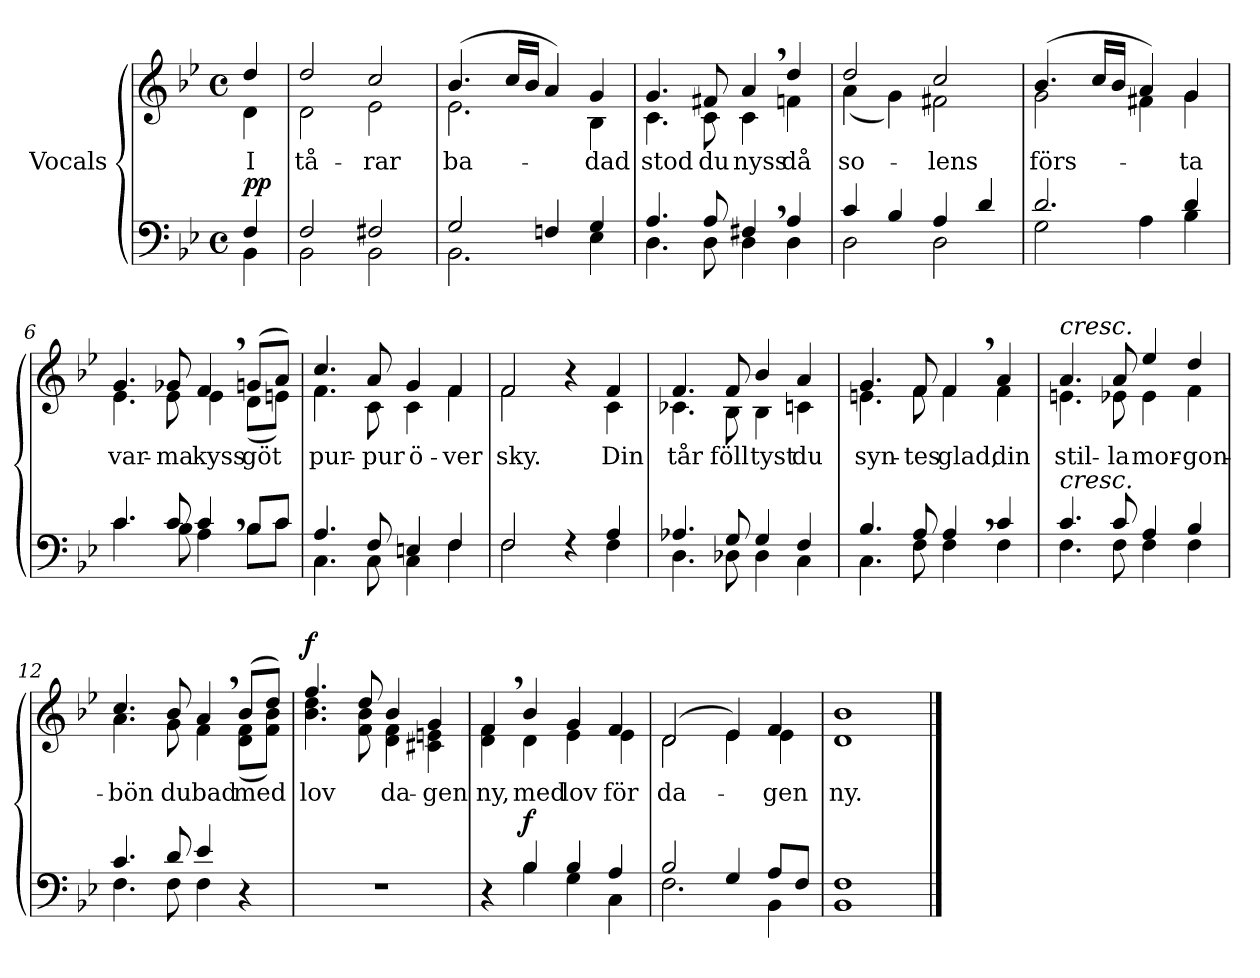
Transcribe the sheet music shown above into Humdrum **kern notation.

**kern	**kern	**text	**dynam
*part1	*part1	*part1	*part1
*staff2	*staff1	*staff1	*staff1/2
*I"Vocals	*	*	*
*clefF4	*clefG2	*	*
*k[b-e-]	*k[b-e-]	*	*
*B-:	*B-:	*	*
*M4/4	*M4/4	*	*
*met(c)	*met(c)	*	*
=	=	=	=
*^	*	*	*
!	!	!LO:TX:a:B:t=Långsamt	!	!
!	!	!	!LO:LY:b	!LO:DY:a=2
*	*	*^	*	*
!	!	!	!	!	!LO:DY:n=1:a
4F/	4BB-\	4dd/	4d\	I	p p
=1	=1	=1	=1	=1	=1
!	!	!	!	!LO:LY:b	!
2F/	2BB-\	2dd/	2d\	tå-	.
!	!	!	!	!LO:LY:b	!
2F#X/	2BB-\	2cc/	2e-\	-rar	.
=2	=2	=2	=2	=2	=2
!	!	!	!	!LO:LY:b	!
2G/	2.BB-\	(>4.b-/	2.e-\	ba-	.
.	.	16cc/LL	.	.	.
.	.	16b-/JJ	.	.	.
4Fni/	.	4a/)	.	.	.
!	!	!	!	!LO:LY:b	!
4G/	4E-\	4g/	4B-\	-dad	.
=3	=3	=3	=3	=3	=3
!	!	!	!	!LO:LY:b	!
4.A/	4.D\	4.g/	4.c\	stod	.
!	!	!	!	!LO:LY:b	!
8A/	8D\	8f#X/	8c\	du	.
!	!	!	!	!LO:LY:b	!
4F#X,>/	4D\	4a,>/	4c\	nyss	.
!	!	!	!	!LO:LY:b	!
4A/	4D\	4dd/	4f\	då	.
=4	=4	=4	=4	=4	=4
!	!	!	!	!LO:LY:b	!
4c/	2D\	2dd/	(<4a\	so-	.
4B-/	.	.	4g\)	.	.
!	!	!	!	!LO:LY:b	!
4A/	2D\	2cc/	2f#X\	-lens	.
4d/	.	.	.	.	.
!!LO:LB:g=z	!!
=5	=5	=5	=5	=5	=5
!	!	!	!	!LO:LY:b	!
2.d/	2G\	(>4.b-/	2g\	förs-	.
.	.	16cc/LL	.	.	.
.	.	16b-/JJ	.	.	.
.	4A\	4a/)	4f#X\	.	.
!	!	!	!	!LO:LY:b	!
4d/	4B-\	4g/	4g\	-ta	.
=6	=6	=6	=6	=6	=6
!	!	!	!	!LO:LY:b	!
4.c/	4.c\	4.g/	4.e-\	var-	.
!	!	!	!	!LO:LY:b	!
8c/	8B-\	8g-X/	8e-\	-ma	.
!	!	!	!	!LO:LY:b	!
4c,>/	4A\	4f,>/	4e-\	kyss	.
!	!	!	!	!LO:LY:b	!
8B-/L	8B-\L	(>8gn/L	(<8d\L	göt	.
8c/J	8c\J	8a/J)	8en\J)	.	.
=7	=7	=7	=7	=7	=7
!	!	!	!	!LO:LY:b	!
4.A/	4.C\	4.cc/	4.f\	pur-	.
!	!	!	!	!LO:LY:b	!
8F/	8C\	8a/	8c\	-pur	.
!	!	!	!	!LO:LY:b	!
4En/	4C\	4g/	4c\	ö-	.
!	!	!	!	!LO:LY:b	!
4F/	4F\	4f/	4f\	-ver	.
=8	=8	=8	=8	=8	=8
!	!	!	!	!LO:LY:b	!
2F/	2F\	2f/	2f\	sky.	.
4rE	4ryy	4ryy	4r	.	.
!	!	!	!	!LO:LY:b	!
4A/	4F\	4f/	4c\	Din	.
!!LO:LB:g=z	!!
=9	=9	=9	=9	=9	=9
!	!	!	!	!LO:LY:b	!
4.A-X/	4.D\	4.f/	4.c-X\	tår	.
!	!	!	!	!LO:LY:b	!
8G/	8D-X\	8f/	8B-\	föll	.
!	!	!	!	!LO:LY:b	!
4G/	4D-\	4b-/	4B-\	tyst	.
!	!	!	!	!LO:LY:b	!
4F/	4C\	4a/	4cn\	du	.
=10	=10	=10	=10	=10	=10
!	!	!	!	!LO:LY:b	!
4.B-/	4.C\	4.g/	4.en\	syn-	.
!	!	!	!	!LO:LY:b	!
8A/	8F\	8f/	8f\	-tes	.
!	!	!	!	!LO:LY:b	!
4A,>/	4F\	4f,>/	4f\	glad,	.
!	!	!	!	!LO:LY:b	!
4c/	4F\	4a/	4f\	din	.
=11	=11	=11	=11	=11	=11
!	!	!LO:TX:a:i:t=cresc.	!	!	!
!LO:TX:a:i:t=cresc.	!	!	!	!	!
!	!	!	!	!LO:LY:b	!
4.c/	4.F\	4.a/	4.en\	stil-	.
!	!	!	!	!LO:LY:b	!
8c/	8F\	8a/	8e-X\	-la	.
!	!	!	!	!LO:LY:b	!
4A/	4F\	4ee-/	4e-\	mor-	.
!	!	!	!	!LO:LY:b	!
4B-/	4F\	4dd/	4f\	-gon-	.
=12	=12	=12	=12	=12	=12
!	!	!	!	!LO:LY:b	!
4.c/	4.F\	4.cc/	4.a\	-bön	.
!	!	!	!	!LO:LY:b	!
8d/	8F\	8b-/	8g\	du	.
!	!	!	!	!LO:LY:b	!
4e-/	4F\	4a,>/	4f\	bad	.
!	!	!	!	!LO:LY:b	!
4ryy	4r	(>8b-/L	(<8d\ 8f\L	med	.
.	.	8dd/J)	8f\ 8b-\J)	.	.
*v	*v	*	*	*	*
!!LO:LB:g=z	!!
=13	=13	=13	=13	=13
!	!	!	!LO:LY:b	!LO:DY:a
1r	4.ff/	4.b-\ 4.dd\	lov	f
.	8dd/	8f\ 8b-\	.	.
!	!	!	!LO:LY:b	!
.	4b-/	4d\ 4f\	da-	.
!	!	!	!LO:LY:b	!
.	4g/	4c#X\ 4en\	-gen	.
=14	=14	=14	=14	=14
*^	*	*	*	*
!	!	!	!	!LO:LY:b	!
4r	4ryy	4f,>/	4d\ 4f\	ny,	.
!	!	!	!	!LO:LY:b	!LO:DY:a=2
4B-/	4B-\	4b-/	4d\	med	f
!	!	!	!	!LO:LY:b	!
4B-/	4G\	4g/	4e-\	lov	.
!	!	!	!	!LO:LY:b	!
4A/	4C\	4f/	4e-\	för	.
=15	=15	=15	=15	=15	=15
!	!	!	!	!LO:LY:b	!
2B-/	2.F\	(>2d/	2d\	da-	.
4G/	.	4e-/)	4e-\	.	.
!	!	!	!	!LO:LY:b	!
8A/L	4BB-\	4f/	4e-\	-gen	.
8F/J	.	.	.	.	.
=16	=16	=16	=16	=16	=16
!	!	!	!	!LO:LY:b	!
1F	1BB-	1b-	1d	ny.	.
*v	*v	*	*	*	*
*	*v	*v	*	*
==	==	==	==
*-	*-	*-	*-
